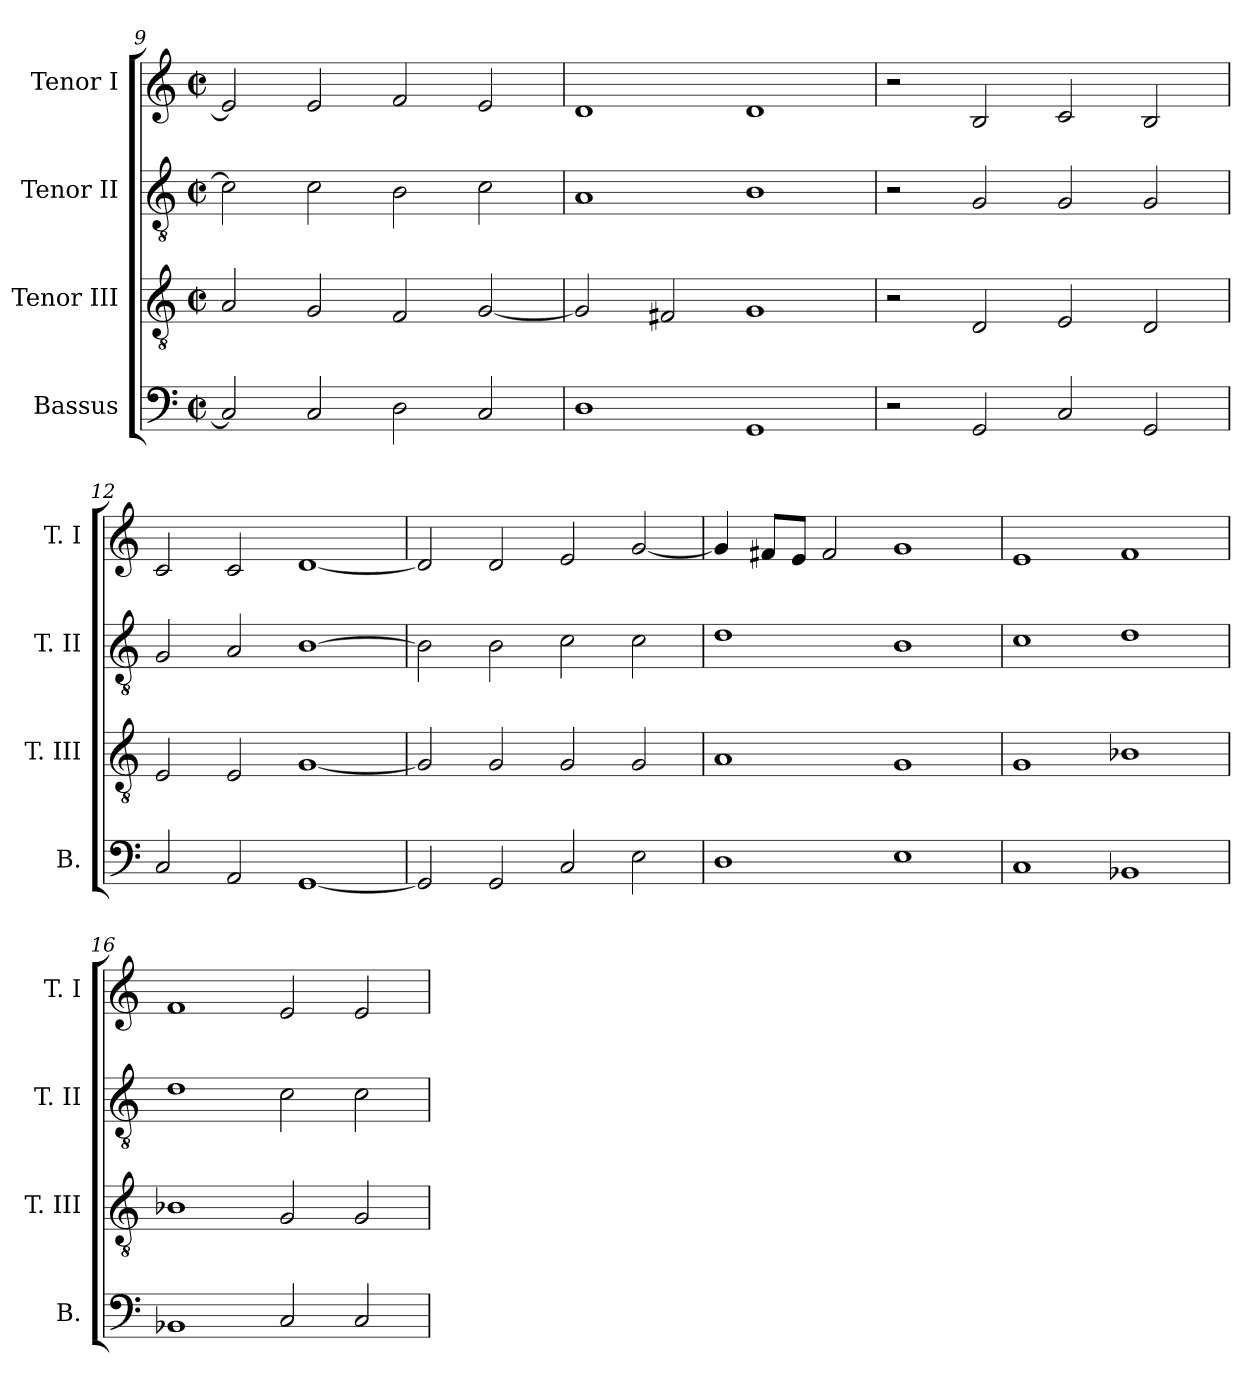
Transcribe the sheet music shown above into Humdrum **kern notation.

**kern	**kern	**kern	**kern
*part4	*part3	*part2	*part1
*staff4	*staff3	*staff2	*staff1
*I"Bassus	*I"Tenor III	*I"Tenor II	*I"Tenor I
*I'B.	*I'T. III	*I'T. II	*I'T. I
*clefF4	*clefGv2	*clefGv2	*clefG2
*	*ITrd7c12	*ITrd7c12	*
*k[]	*k[]	*k[]	*k[]
*C:	*C:	*C:	*C:
*M2/2	*M2/2	*M2/2	*M2/2
*met(c|)	*met(c|)	*met(c|)	*met(c|)
=9	=9	=9	=9
2Ci/]	2AAi/	2Ci\]	2ei/]
2Ci/	2GGi/	2Ci\	2ei/
2Di\	2FFi/	2BBi\	2fi/
2Ci/	[<2GGi/	2Ci\	2ei/
=10	=10	=10	=10
1Di	2GGi/]	1AAi	1di
.	2FF#Xi/	.	.
1GGi	1GGi	1BBi	1di
!!LO:LB:g=z
=11	=11	=11	=11
2r	2r	2r	2r
2GGi/	2DDi/	2GGi/	2Bi/
2Ci/	2EEi/	2GGi/	2ci/
2GGi/	2DDi/	2GGi/	2Bi/
=12	=12	=12	=12
2Ci/	2EEi/	2GGi/	2ci/
2AAi/	2EEi/	2AAi/	2ci/
[<1GGi	[<1GGi	[>1BBi	[<1di
=13	=13	=13	=13
2GGi/]	2GGi/]	2BBi\]	2di/]
2GGi/	2GGi/	2BBi\	2di/
2Ci/	2GGi/	2Ci\	2ei/
2Ei\	2GGi/	2Ci\	[<2gi/
=14	=14	=14	=14
1Di	1AAi	1Di	4gi/]
.	.	.	8f#Xi/L
.	.	.	8ei/J
.	.	.	2f#i/
1Ei	1GGi	1BBi	1gi
=15	=15	=15	=15
1Ci	1GGi	1Ci	1ei
1BB-Xi	1BB-Xi	1Di	1fi
!!LO:PB:g=z
=16	=16	=16	=16
1BB-Xi	1BB-Xi	1Di	1fi
2Ci/	2GGi/	2Ci\	2ei/
2Ci/	2GGi/	2Ci\	2ei/
=	=	=	=
*-	*-	*-	*-
